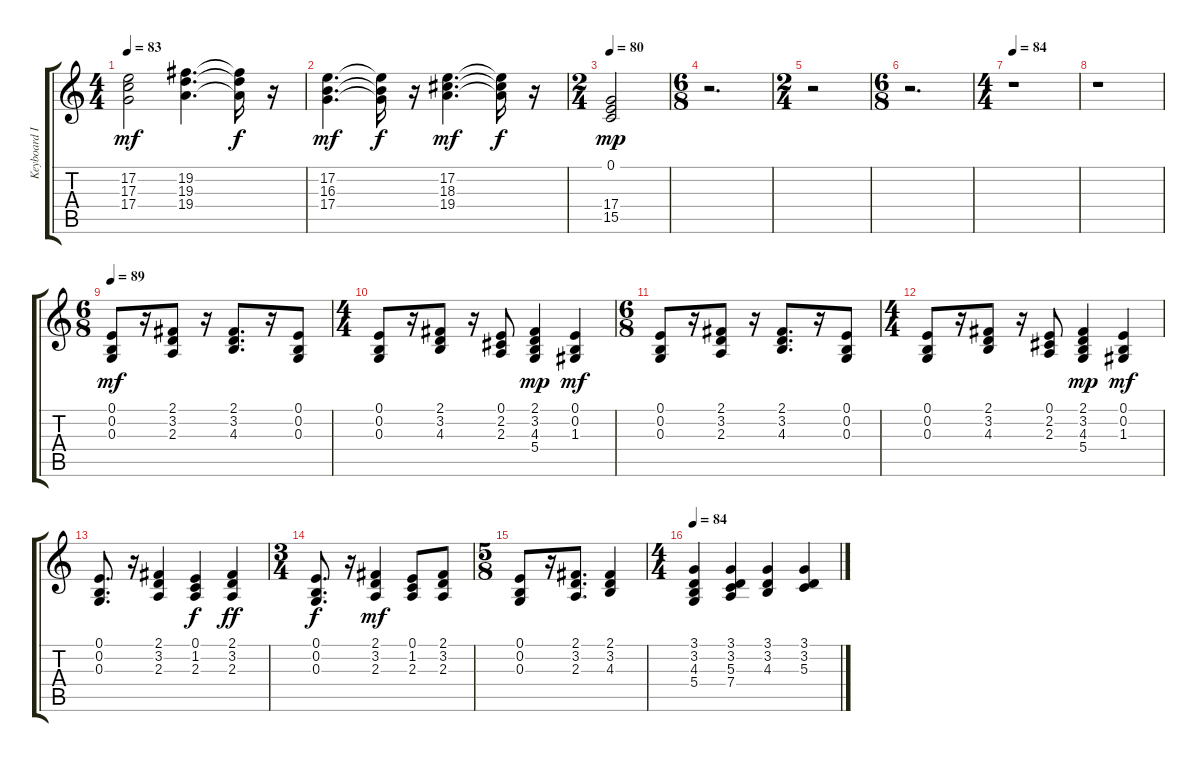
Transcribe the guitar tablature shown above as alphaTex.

\track ("Keyboard I" "Keyboard I") {instrument synthstrings1}
\staff {score tabs}
\tuning (E4 B3 G3 D3 A2 E2) {hide}
\ts (4 4)
\tempo 83
\clef g2
\ks c
(17.2 17.3 17.4).2{dy mf} (19.2 19.3 19.4).4{d} (19.2{t} 19.3{t} 19.4{t}).16{dy f} r.16 |
(17.2 16.3 17.4).4{d dy mf} (17.2{t} 16.3{t} 17.4{t}).16{dy f} r.16 (17.2 18.3 19.4).4{d dy mf} (17.2{t} 18.3{t} 19.4{t}).16{dy f} r.16 |
\ts (2 4)
\tempo 80
(0.1 17.4 15.5).2{dy mp} |
\ts (6 8)
r.2{d} |
\ts (2 4)
r.2 |
\ts (6 8)
r.2{d} |
\ts (4 4)
\tempo 84
r.1 |
r.1 |
\ts (6 8)
\tempo 89
(0.1 0.2 0.3).8{dy mf} r.16 (2.1 3.2 2.3).8 r.16 (2.1 3.2 4.3).8{d} r.16 (0.1 0.2 0.3).8 |
\ts (4 4)
(0.1 0.2 0.3).8 r.16 (2.1 3.2 4.3).8 r.16 (0.1 2.2 2.3).8 (2.1 3.2 4.3 5.4).4{dy mp} (0.1 0.2 1.3).4{dy mf} |
\ts (6 8)
(0.1 0.2 0.3).8 r.16 (2.1 3.2 2.3).8 r.16 (2.1 3.2 4.3).8{d} r.16 (0.1 0.2 0.3).8 |
\ts (4 4)
(0.1 0.2 0.3).8 r.16 (2.1 3.2 4.3).8 r.16 (0.1 2.2 2.3).8 (2.1 3.2 4.3 5.4).4{dy mp} (0.1 0.2 1.3).4{dy mf} |
(0.1 0.2 0.3).8{d} r.16 (2.1 3.2 2.3).4 (0.1 1.2 2.3).4{dy f} (2.1 3.2 2.3).4{dy ff} |
\ts (3 4)
(0.1 0.2 0.3).8{d dy f} r.16 (2.1 3.2 2.3).4{dy mf} (0.1 1.2 2.3).8 (2.1 3.2 2.3).8 |
\ts (5 8)
(0.1 0.2 0.3).8 r.16 (2.1 3.2 2.3).8{d} (2.1 3.2 4.3).4 |
\ts (4 4)
\tempo 84
(3.1 3.2 4.3 5.4).4 (3.1 3.2 5.3 7.4).4 (3.1 3.2 4.3).4 (3.1 3.2 5.3).4
